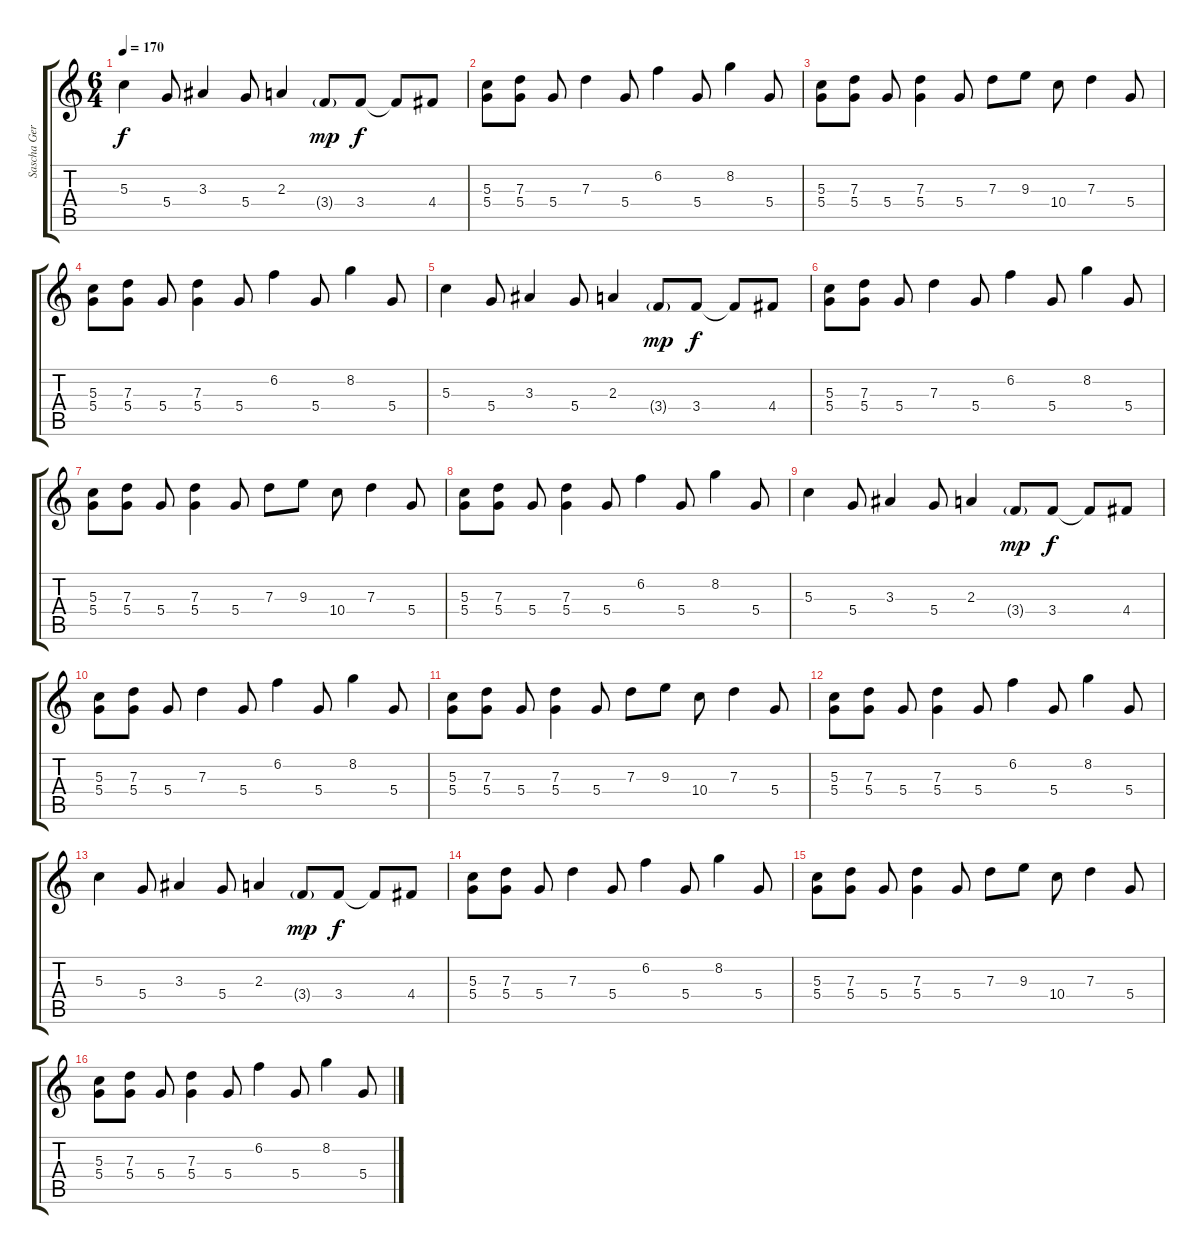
\track ("Sascha Gerstner" "Sascha Ger") {instrument distortionguitar}
\staff {score tabs}
\tuning (E4 B3 G3 D3 A2 E2) {hide}
\ts (6 4)
\tempo 170
\clef g2
\ks c
5.3.4{dy f} 5.4.8 3.3.4 5.4.8 2.3.4 3.4{g}.8{dy mp} 3.4.8{dy f} 3.4{t}.8 4.4.8 |
(5.3 5.4).8{instrument electricguitarclean} (7.3 5.4).8 5.4.8 7.3.4 5.4.8 6.2.4 5.4.8 8.2.4 5.4.8 |
(5.3 5.4).8 (7.3 5.4).8 5.4.8 (7.3 5.4).4 5.4.8 7.3.8 9.3.8 10.4.8 7.3.4 5.4.8 |
(5.3 5.4).8 (7.3 5.4).8 5.4.8 (7.3 5.4).4 5.4.8 6.2.4 5.4.8 8.2.4 5.4.8 |
5.3.4 5.4.8 3.3.4 5.4.8 2.3.4 3.4{g}.8{dy mp} 3.4.8{dy f} 3.4{t}.8 4.4.8 |
(5.3 5.4).8{instrument electricguitarclean} (7.3 5.4).8 5.4.8 7.3.4 5.4.8 6.2.4 5.4.8 8.2.4 5.4.8 |
(5.3 5.4).8 (7.3 5.4).8 5.4.8 (7.3 5.4).4 5.4.8 7.3.8 9.3.8 10.4.8 7.3.4 5.4.8 |
(5.3 5.4).8 (7.3 5.4).8 5.4.8 (7.3 5.4).4 5.4.8 6.2.4 5.4.8 8.2.4 5.4.8 |
5.3.4 5.4.8 3.3.4 5.4.8 2.3.4 3.4{g}.8{dy mp} 3.4.8{dy f} 3.4{t}.8 4.4.8 |
(5.3 5.4).8{instrument electricguitarclean} (7.3 5.4).8 5.4.8 7.3.4 5.4.8 6.2.4 5.4.8 8.2.4 5.4.8 |
(5.3 5.4).8 (7.3 5.4).8 5.4.8 (7.3 5.4).4 5.4.8 7.3.8 9.3.8 10.4.8 7.3.4 5.4.8 |
(5.3 5.4).8 (7.3 5.4).8 5.4.8 (7.3 5.4).4 5.4.8 6.2.4 5.4.8 8.2.4 5.4.8 |
5.3.4 5.4.8 3.3.4 5.4.8 2.3.4 3.4{g}.8{dy mp} 3.4.8{dy f} 3.4{t}.8 4.4.8 |
(5.3 5.4).8{instrument electricguitarclean} (7.3 5.4).8 5.4.8 7.3.4 5.4.8 6.2.4 5.4.8 8.2.4 5.4.8 |
(5.3 5.4).8 (7.3 5.4).8 5.4.8 (7.3 5.4).4 5.4.8 7.3.8 9.3.8 10.4.8 7.3.4 5.4.8 |
(5.3 5.4).8 (7.3 5.4).8 5.4.8 (7.3 5.4).4 5.4.8 6.2.4 5.4.8 8.2.4 5.4.8
